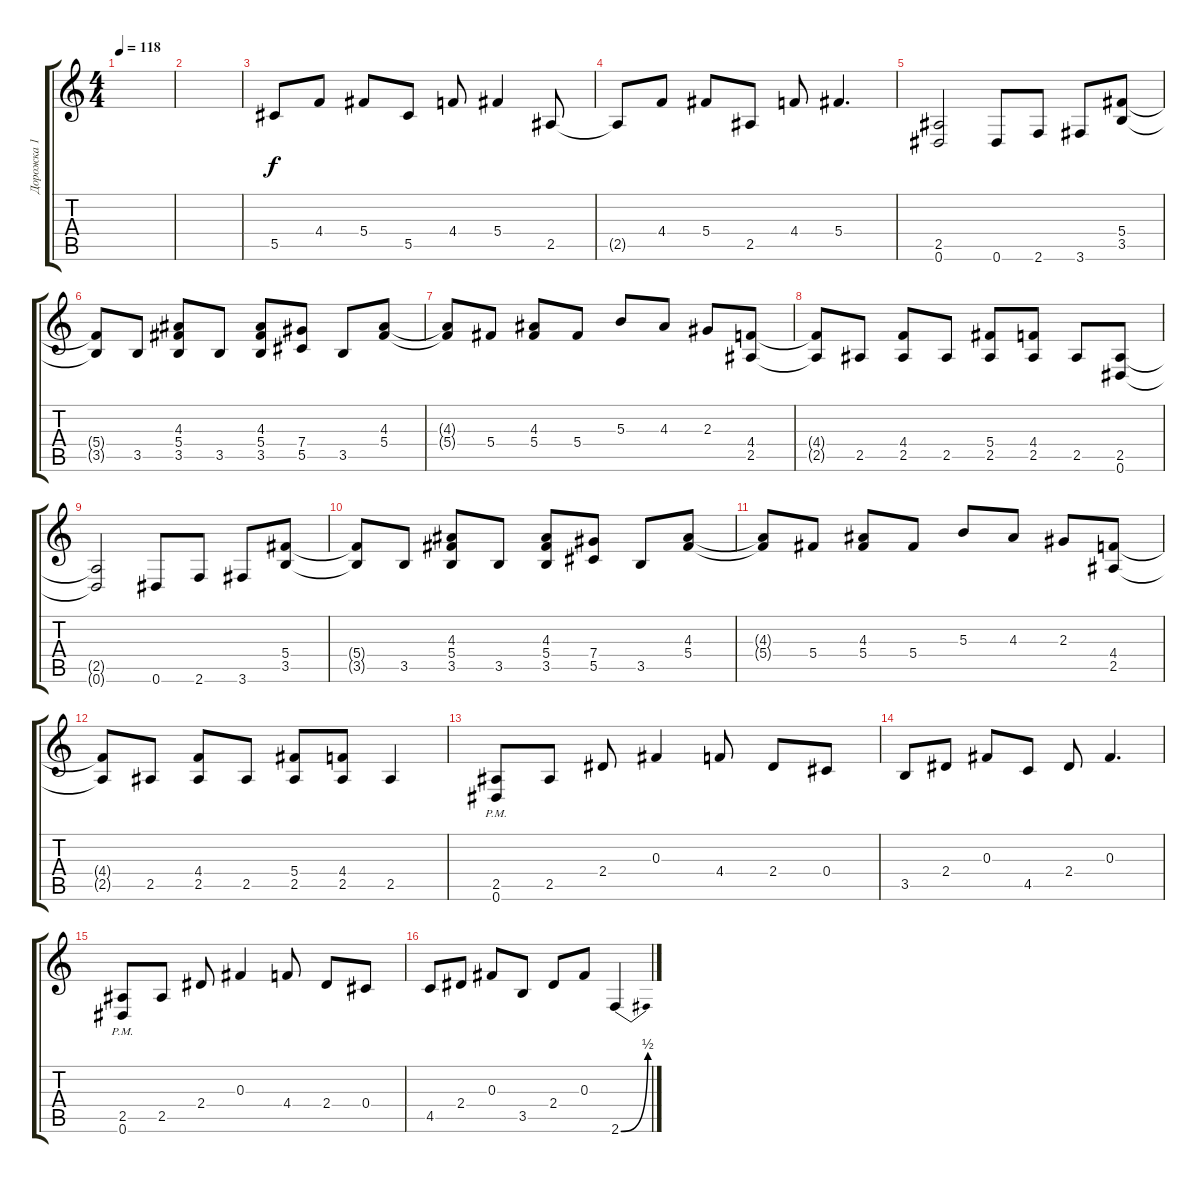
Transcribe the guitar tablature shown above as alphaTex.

\track ("Дорожка 1" "Дорожка 1") {instrument overdrivenguitar}
\staff {score tabs}
\tuning (Eb4 Bb3 Gb3 Db3 Ab2 Eb2) {hide}
\ts (4 4)
\tempo 118
\clef g2
\ks c
|
|
5.5.8 4.4.8 5.4.8 5.5.8 4.4.8 5.4.4 2.5.8 |
2.5{t}.8 4.4.8 5.4.8 2.5.8 4.4.8 5.4.4{d} |
(2.5 0.6).2 0.6.8 2.6.8 3.6.8 (5.4 3.5).8 |
(5.4{t} 3.5{t}).8 3.5.8 (4.3 5.4 3.5).8 3.5.8 (4.3 5.4 3.5).8 (7.4 5.5).8 3.5.8 (4.3 5.4).8 |
(4.3{t} 5.4{t}).8 5.4.8 (4.3 5.4).8 5.4.8 5.3.8 4.3.8 2.3.8 (4.4 2.5).8 |
(4.4{t} 2.5{t}).8 2.5.8 (4.4 2.5).8 2.5.8 (5.4 2.5).8 (4.4 2.5).8 2.5.8 (2.5 0.6).8 |
(2.5{t} 0.6{t}).2 0.6.8 2.6.8 3.6.8 (5.4 3.5).8 |
(5.4{t} 3.5{t}).8 3.5.8 (4.3 5.4 3.5).8 3.5.8 (4.3 5.4 3.5).8 (7.4 5.5).8 3.5.8 (4.3 5.4).8 |
(4.3{t} 5.4{t}).8 5.4.8 (4.3 5.4).8 5.4.8 5.3.8 4.3.8 2.3.8 (4.4 2.5).8 |
(4.4{t} 2.5{t}).8 2.5.8 (4.4 2.5).8 2.5.8 (5.4 2.5).8 (4.4 2.5).8 2.5.4 |
(2.5{pm} 0.6).8 2.5.8 2.4.8 0.3.4 4.4.8 2.4.8 0.4.8 |
3.5.8 2.4.8 0.3.8 4.5.8 2.4.8 0.3.4{d} |
(2.5{pm} 0.6).8 2.5.8 2.4.8 0.3.4 4.4.8 2.4.8 0.4.8 |
4.5.8 2.4.8 0.3.8 3.5.8 2.4.8 0.3.8 2.6{be (bend 0 0 60 2)}.4
